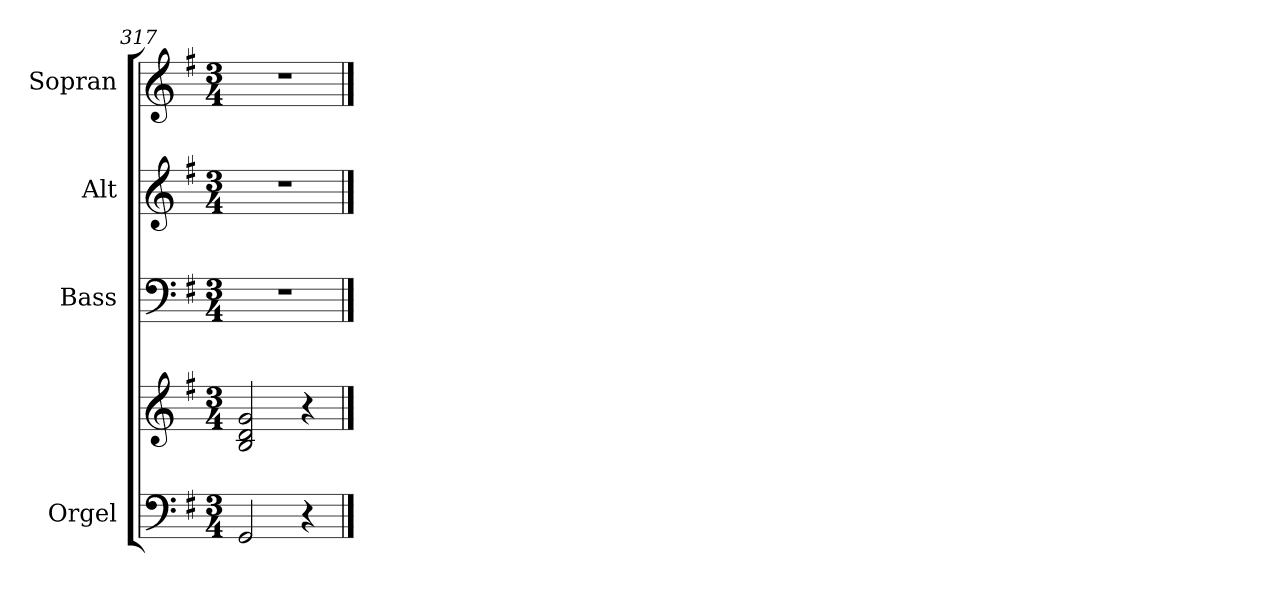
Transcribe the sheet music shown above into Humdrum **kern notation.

**kern	**kern	**kern	**kern	**kern
*part4	*part4	*part3	*part2	*part1
*staff5	*staff4	*staff3	*staff2	*staff1
*I"Orgel	*	*I"Bass	*I"Alt	*I"Sopran
*I'Org.	*	*I'B.	*I'A.	*I'S.
*clefF4	*clefG2	*clefF4	*clefG2	*clefG2
*k[f#]	*k[f#]	*k[f#]	*k[f#]	*k[f#]
*G:	*G:	*G:	*G:	*G:
*M3/4	*M3/4	*M3/4	*M3/4	*M3/4
=317	=317	=317	=317	=317
2GG/	2B/ 2d/ 2g/	2.r	2.r	2.r
4r	4r	.	.	.
==	==	==	==	==
*-	*-	*-	*-	*-
